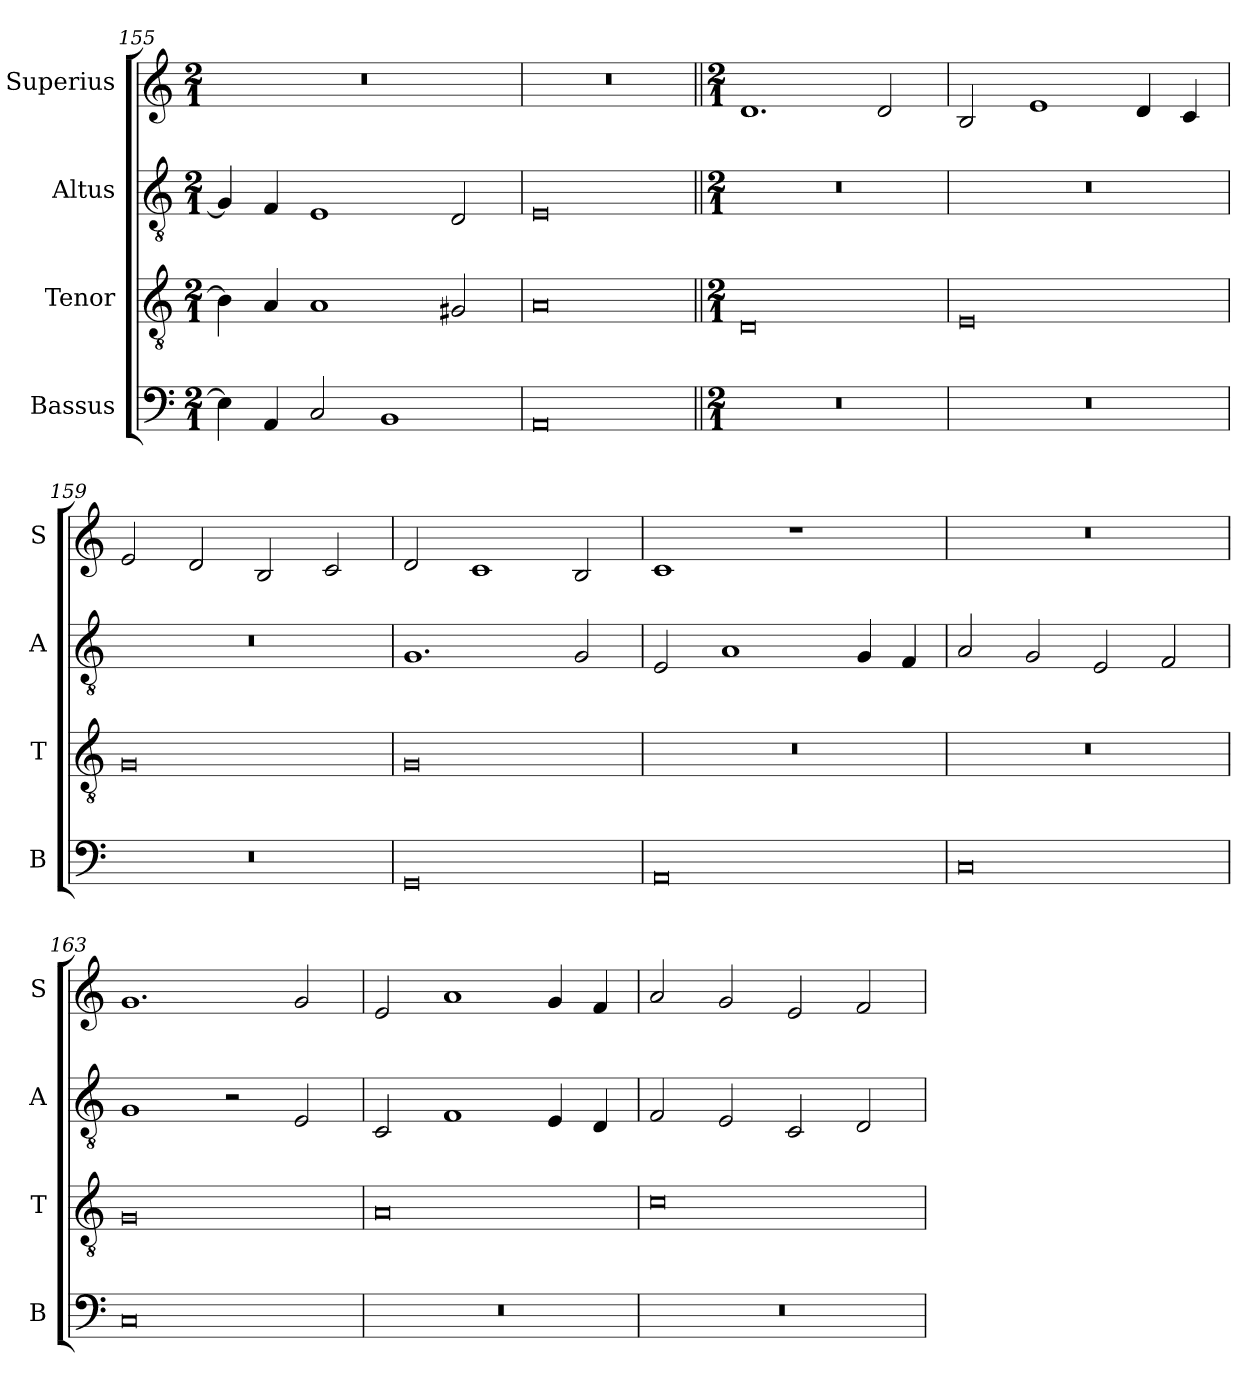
**kern	**kern	**kern	**kern
*part4	*part3	*part2	*part1
*staff4	*staff3	*staff2	*staff1
*I"Bassus	*I"Tenor	*I"Altus	*I"Superius
*I'B	*I'T	*I'A	*I'S
*clefF4	*clefGv2	*clefGv2	*clefG2
*k[]	*k[]	*k[]	*k[]
*M2/1	*M2/1	*M2/1	*M2/1
=155	=155	=155	=155
4E\]	4B\]	4G/]	0r
4AA/	4A/	4F/	.
2C/	1A	1E	.
1BB	.	.	.
.	2G#X/	2D/	.
=156	=156	=156	=156
0AA	0A	0E	0r
!!LO:LB:g=z
=157||	=157||	=157||	=157||
*M2/1	*M2/1	*M2/1	*M2/1
0r	0D	0r	1.d
.	.	.	2d/
=158	=158	=158	=158
0r	0E	0r	2B/
.	.	.	1e
.	.	.	4d/
.	.	.	4c/
=159	=159	=159	=159
0r	0G	0r	2e/
.	.	.	2d/
.	.	.	2B/
.	.	.	2c/
=160	=160	=160	=160
0GG	0G	1.G	2d/
.	.	.	1c
.	.	2G/	2B/
=161	=161	=161	=161
0AA	0r	2E/	1c
.	.	1A	.
.	.	.	1r
.	.	4G/	.
.	.	4F/	.
=162	=162	=162	=162
0C	0r	2A/	0r
.	.	2G/	.
.	.	2E/	.
.	.	2F/	.
=163	=163	=163	=163
0C	0G	1G	1.g
.	.	2r	.
.	.	2E/	2g/
=164	=164	=164	=164
0r	0A	2C/	2e/
.	.	1F	1a
.	.	4E/	4g/
.	.	4D/	4f/
=165	=165	=165	=165
0r	0c	2F/	2a/
.	.	2E/	2g/
.	.	2C/	2e/
.	.	2D/	2f/
=	=	=	=
*-	*-	*-	*-
